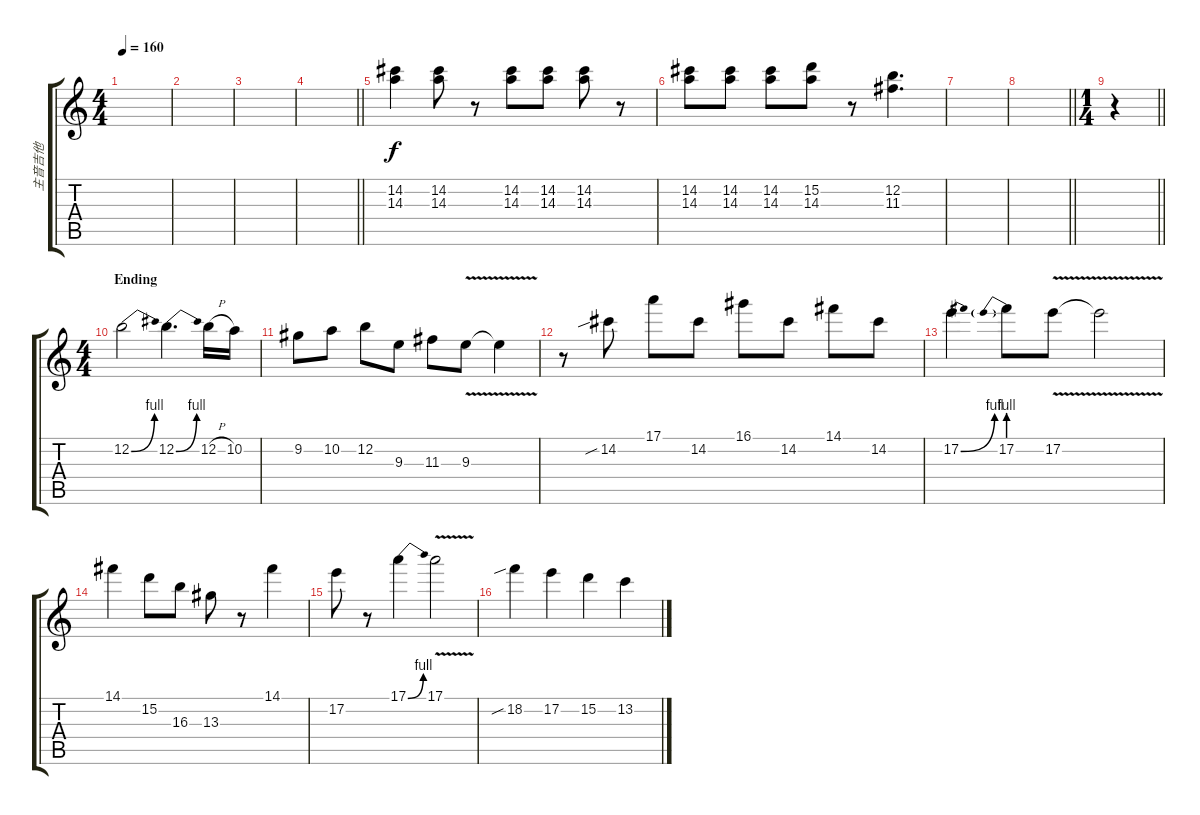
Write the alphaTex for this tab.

\track ("主音吉他" "主音吉他") {instrument overdrivenguitar}
\staff {score tabs}
\tuning (E4 B3 G3 D3 A2 E2) {hide}
\ts (4 4)
\tempo 160
\clef g2
\ks c
|
|
|
\barLineRight lightlight
|
(14.2 14.3).4 (14.2 14.3).8 r.8 (14.2 14.3).8 (14.2 14.3).8 (14.2 14.3).8 r.8 |
(14.2 14.3).8 (14.2 14.3).8 (14.2 14.3).8 (15.2 14.3).8 r.8 (12.2 11.3).4{d} |
|
\barLineRight lightlight
|
\ts (1 4)
\barLineRight lightlight
r.4 |
\ts (4 4)
\section ("" "Ending")
12.2{be (bend 0 0 60 4)}.2 12.2{be (bend 0 0 60 4)}.4{d} 12.2{h}.16 10.2.16 |
9.2.8 10.2.8 12.2.8 9.3.8 11.3.8 9.3{v}.8 9.3{t}.4 |
r.8 14.2{sib}.8 17.1.8 14.2.8 16.1.8 14.2.8 14.1.8 14.2.8 |
17.2{be (bend 0 0 60 4)}.4 17.2{be (prebend 0 4 60 4)}.8 17.2{v}.8 17.2{t}.2 |
14.1.4 15.2.8 16.3.8 13.3.8 r.8 14.1.4 |
17.2.8 r.8 17.1{be (bend 0 0 60 4)}.4 17.1{v}.2 |
18.2{sib}.4 17.2.4 15.2.4 13.2.4
